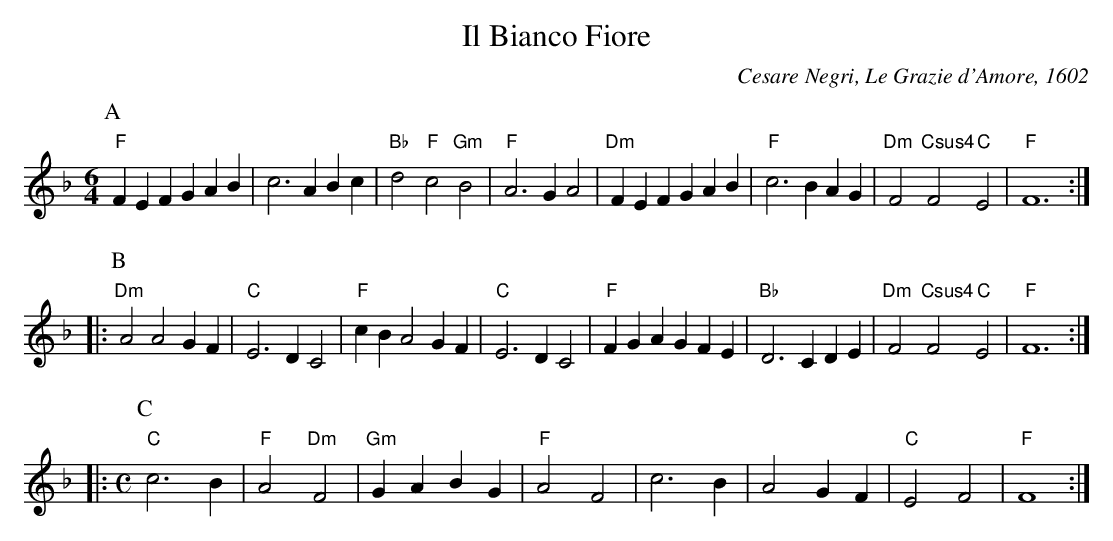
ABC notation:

X:1
T:Il Bianco Fiore
C:Cesare Negri, Le Grazie d'Amore, 1602
M:6/4
L:1/8
K:F major
P:A
"F"F2E2F2 G2A2B2 | c6 A2B2c2 | "Bb"d4"F"c4"Gm"B4 | "F"A6 G2A4 | "Dm"F2E2F2 G2A2B2 | "F"c6 B2A2G2 | \
"Dm"F4"Csus4"F4"C"E4 | "F"F12 ::
P:B
"Dm"A4A4G2F2 | "C"E6 D2C4 | "F"c2B2A4G2F2 | "C"E6 D2C4 | \
"F"F2G2A2 G2F2E2 | "Bb"D6 C2D2E2 | "Dm"F4"Csus4"F4"C"E4 | "F"F12 ::
M:C
P:C
"C"c6B2 | "F"A4 "Dm"F4 | "Gm"G2A2 B2G2 | "F"A4 F4 | c6B2 | A4 G2F2 | \
"C"E4 F4 | "F"F8 :|
